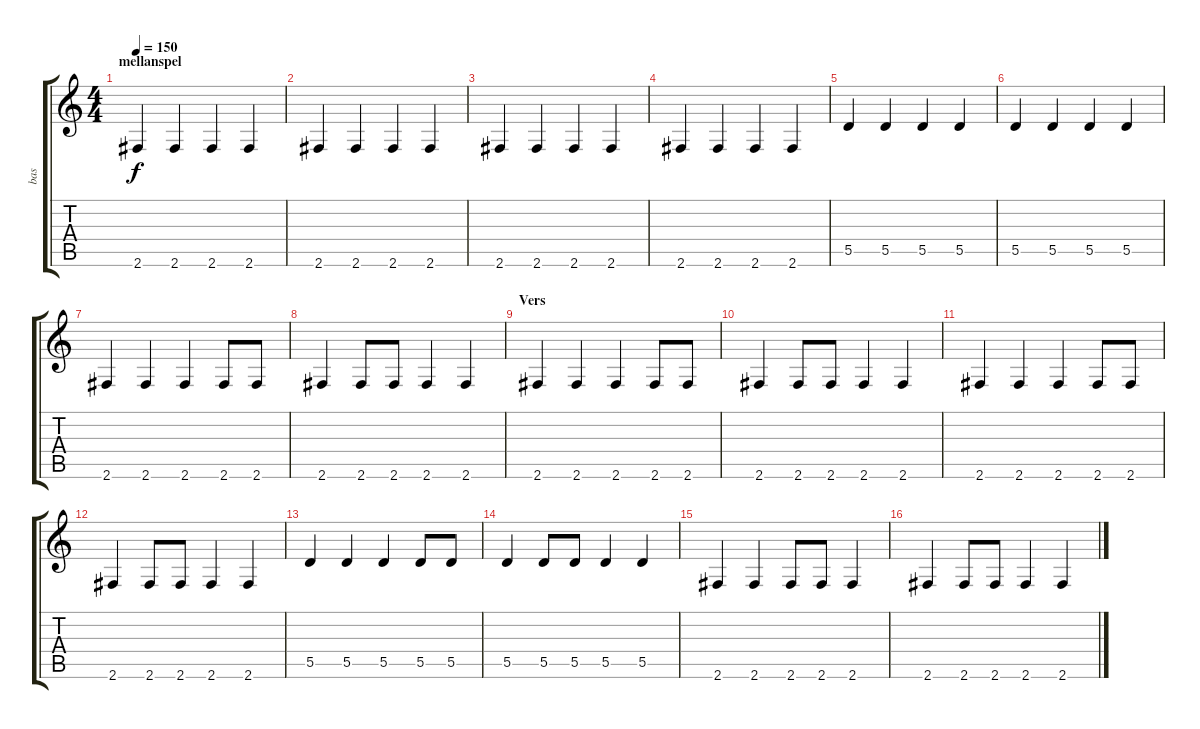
\track ("bas" "bas") {instrument electricbassfinger}
\staff {score tabs}
\tuning (E4 B3 G3 D3 A2 E2) {hide}
\ts (4 4)
\section ("" "mellanspel")
\tempo 150
\clef g2
\ks c
2.6.4{dy f} 2.6.4 2.6.4 2.6.4 |
2.6.4 2.6.4 2.6.4 2.6.4 |
2.6.4 2.6.4 2.6.4 2.6.4 |
2.6.4 2.6.4 2.6.4 2.6.4 |
5.5.4 5.5.4 5.5.4 5.5.4 |
5.5.4 5.5.4 5.5.4 5.5.4 |
2.6.4 2.6.4 2.6.4 2.6.8 2.6.8 |
2.6.4 2.6.8 2.6.8 2.6.4 2.6.4 |
\section ("" "Vers")
2.6.4 2.6.4 2.6.4 2.6.8 2.6.8 |
2.6.4 2.6.8 2.6.8 2.6.4 2.6.4 |
2.6.4 2.6.4 2.6.4 2.6.8 2.6.8 |
2.6.4 2.6.8 2.6.8 2.6.4 2.6.4 |
5.5.4 5.5.4 5.5.4 5.5.8 5.5.8 |
5.5.4 5.5.8 5.5.8 5.5.4 5.5.4 |
2.6.4 2.6.4 2.6.8 2.6.8 2.6.4 |
2.6.4 2.6.8 2.6.8 2.6.4 2.6.4
